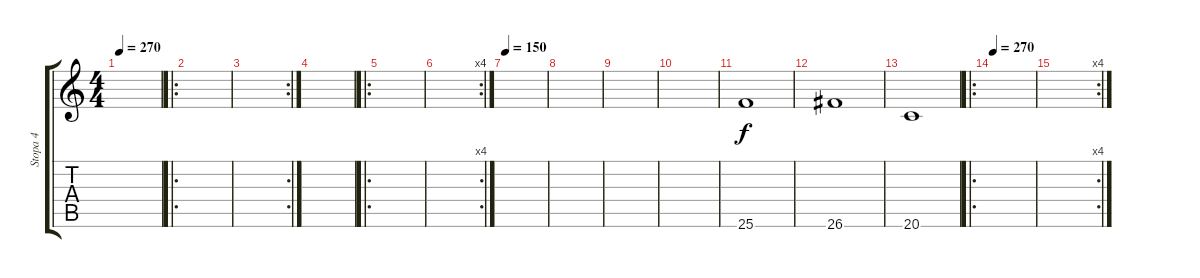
\track ("Stopa 4" "Stopa 4") {instrument telephonering}
\staff {score tabs}
\tuning (E4 B3 G3 D3 A2 E2) {hide}
\ts (4 4)
\tempo 270
\clef g2
\ks c
|
\ro
|
\rc 2
|
|
\ro
|
\rc 4
|
\tempo 150
|
|
|
|
25.6.1 |
26.6.1 |
20.6.1 |
\ro
\tempo 270
|
\rc 4
